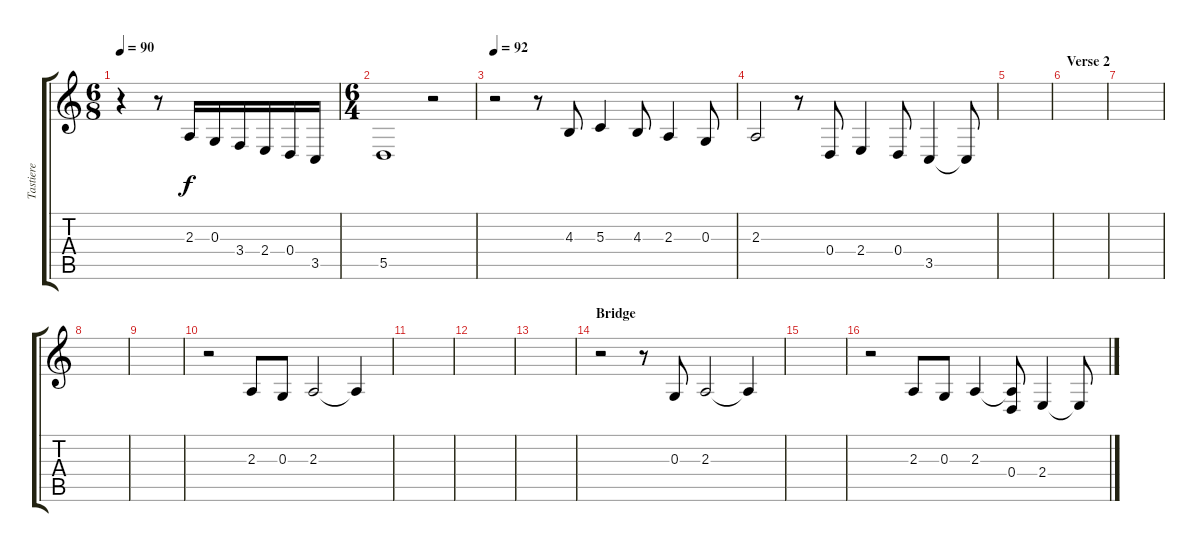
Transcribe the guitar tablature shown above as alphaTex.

\track ("Tastiere" "Tastiere") {instrument stringensemble1}
\staff {score tabs}
\tuning (E4 B3 G3 D3 A2 E2) {hide}
\ts (6 8)
\tempo 90
\clef g2
\ks c
r.4{dy f} r.8 2.3.16 0.3.16 3.4.16 2.4.16 0.4.16 3.5.16 |
\ts (6 4)
5.5.1 r.2 |
\tempo 92
r.2 r.8 4.3.8 5.3.4 4.3.8 2.3.4 0.3.8 |
2.3.2 r.8 0.4.8 2.4.4 0.4.8 3.5.4 3.5{t}.8 |
|
\section ("" "Verse 2")
|
|
|
|
r.2 2.3.8 0.3.8 2.3.2 2.3{t}.4 |
|
|
|
\section ("" "Bridge")
r.2 r.8 0.3.8 2.3.2 2.3{t}.4 |
|
r.2 2.3.8 0.3.8 2.3.4 (2.3{t} 0.4).8 2.4.4 2.4{t}.8
